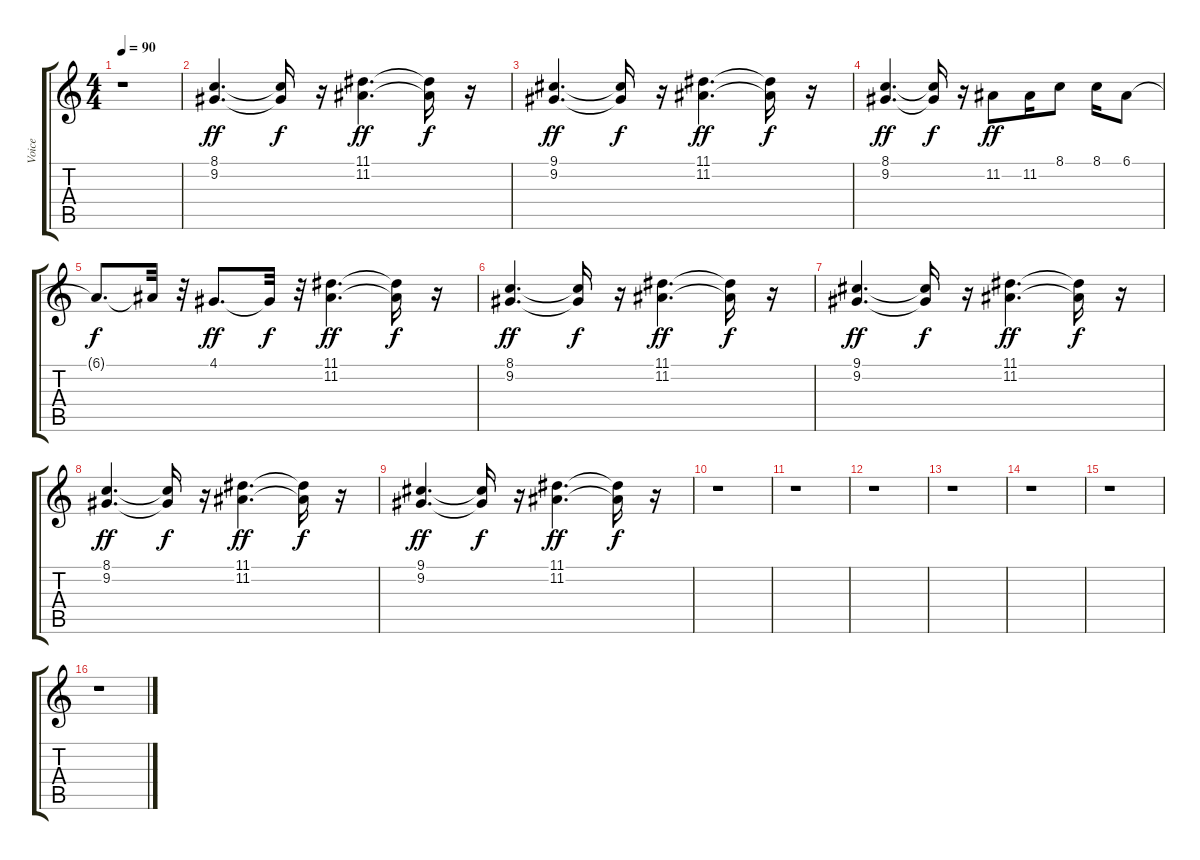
\track ("Voice" "Voice") {instrument voiceoohs}
\staff {score tabs}
\tuning (E4 B3 G3 D3 A2 E2) {hide}
\ts (4 4)
\tempo 90
\clef g2
\ks c
r.1{dy f} |
(8.1 9.2).4{d dy ff} (8.1{t} 9.2{t}).16{dy f} r.16 (11.1 11.2).4{d dy ff} (11.1{t} 11.2{t}).16{dy f} r.16 |
(9.1 9.2).4{d dy ff} (9.1{t} 9.2{t}).16{dy f} r.16 (11.1 11.2).4{d dy ff} (11.1{t} 11.2{t}).16{dy f} r.16 |
(8.1 9.2).4{d dy ff} (8.1{t} 9.2{t}).16{dy f} r.16 11.2.8{dy ff} 11.2.16 8.1.8 8.1.16 6.1.8 |
6.1{t}.8{d dy f} 6.1{t}.32 r.32 4.1.8{d dy ff} 4.1{t}.32{dy f} r.32 (11.1 11.2).4{d dy ff} (11.1{t} 11.2{t}).16{dy f} r.16 |
(8.1 9.2).4{d dy ff} (8.1{t} 9.2{t}).16{dy f} r.16 (11.1 11.2).4{d dy ff} (11.1{t} 11.2{t}).16{dy f} r.16 |
(9.1 9.2).4{d dy ff} (9.1{t} 9.2{t}).16{dy f} r.16 (11.1 11.2).4{d dy ff} (11.1{t} 11.2{t}).16{dy f} r.16 |
(8.1 9.2).4{d dy ff} (8.1{t} 9.2{t}).16{dy f} r.16 (11.1 11.2).4{d dy ff} (11.1{t} 11.2{t}).16{dy f} r.16 |
(9.1 9.2).4{d dy ff} (9.1{t} 9.2{t}).16{dy f} r.16 (11.1 11.2).4{d dy ff} (11.1{t} 11.2{t}).16{dy f} r.16 |
r.1 |
r.1 |
r.1 |
r.1 |
r.1 |
r.1 |
r.1
